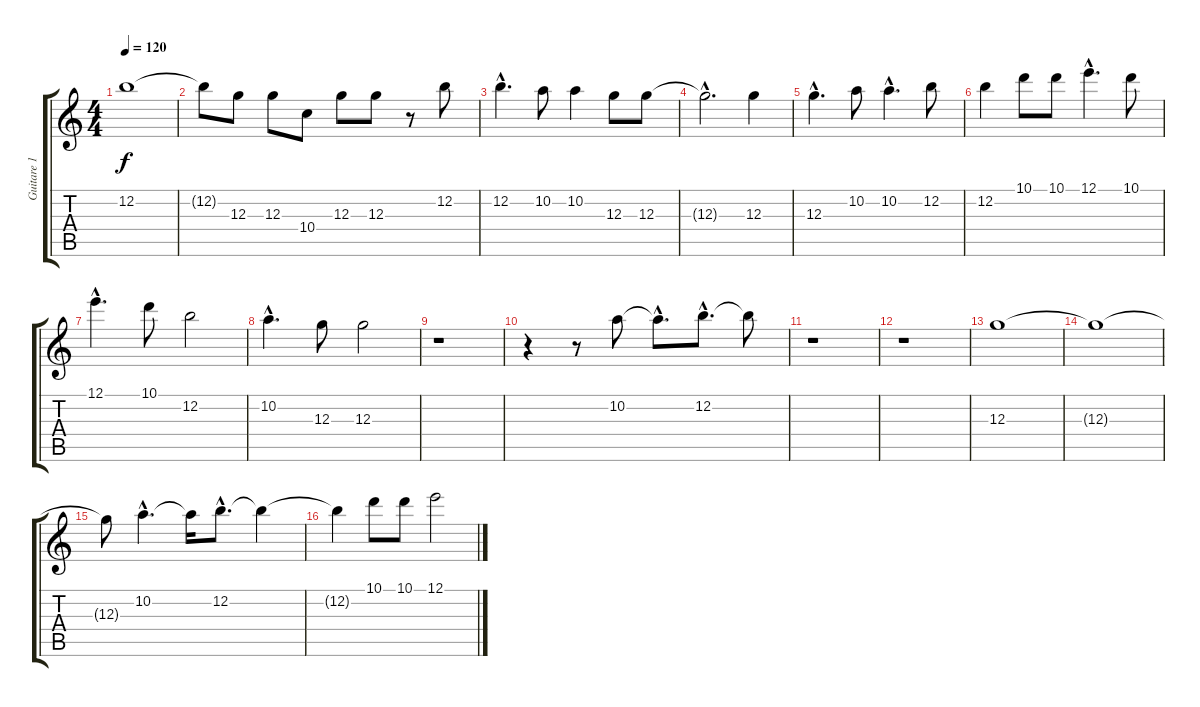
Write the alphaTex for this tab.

\track ("Guitare 1" "Guitare 1") {instrument electricguitarclean}
\staff {score tabs}
\tuning (E4 B3 G3 D3 A2 E2) {hide}
\ts (4 4)
\tempo 120
\clef g2
\ks c
12.2.1{dy f} |
12.2{t}.8 12.3.8 12.3.8 10.4.8 12.3.8 12.3.8 r.8 12.2.8 |
12.2{hac}.4{d} 10.2.8 10.2.4 12.3.8 12.3.8 |
12.3{hac t}.2{d} 12.3.4 |
12.3{hac}.4{d} 10.2.8 10.2{hac}.4{d} 12.2.8 |
12.2.4 10.1.8 10.1.8 12.1{hac}.4{d} 10.1.8 |
12.1{hac}.4{d} 10.1.8 12.2.2 |
10.2{hac}.4{d} 12.3.8 12.3.2 |
r.1 |
r.4 r.8 10.2.8 10.2{hac t}.8{d} 12.2{hac}.8{d} 12.2{t}.8 |
r.1 |
r.1 |
12.3.1 |
12.3{t}.1 |
12.3{t}.8 10.2{hac}.4{d} 10.2{t}.16 12.2{hac}.8{d} 12.2{t}.4 |
12.2{t}.4 10.1.8 10.1.8 12.1.2
